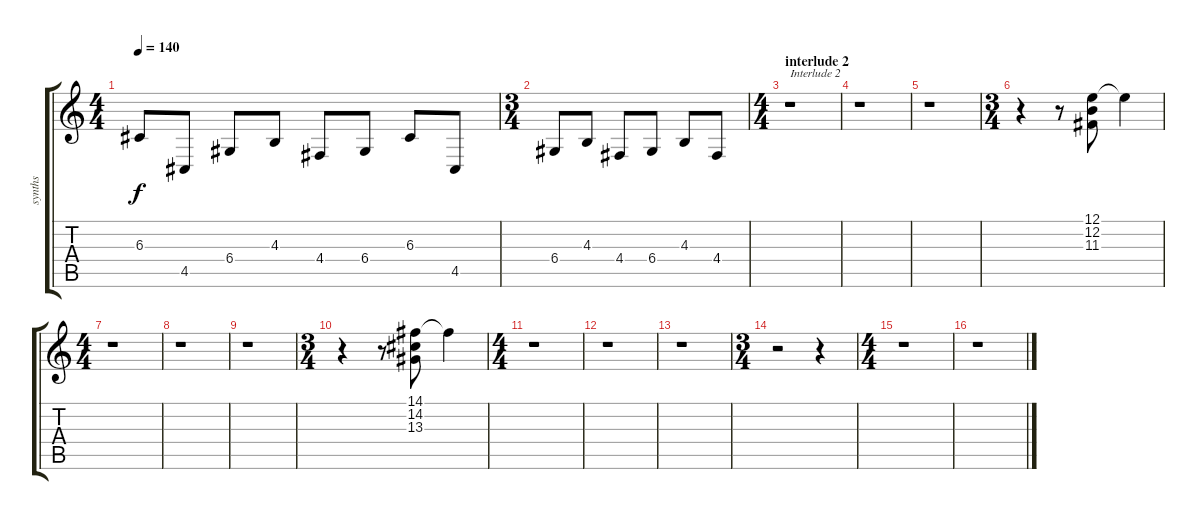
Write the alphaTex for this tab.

\track ("synths" "synths") {instrument lead5charang}
\staff {score tabs}
\tuning (E4 B3 G3 D3 A2 E2) {hide}
\ts (4 4)
\tempo 140
\clef g2
\ks c
6.3.8{dy f} 4.5.8 6.4.8 4.3.8 4.4.8 6.4.8 6.3.8 4.5.8 |
\ts (3 4)
6.4.8 4.3.8 4.4.8 6.4.8 4.3.8 4.4.8 |
\ts (4 4)
\section ("" "interlude 2")
r.1{txt "Interlude 2"} |
r.1 |
r.1 |
\ts (3 4)
r.4 r.8 (12.1 12.2 11.3).8 12.1{t}.4 |
\ts (4 4)
r.1 |
r.1 |
r.1 |
\ts (3 4)
r.4 r.8 (14.1 14.2 13.3).8 14.1{t}.4 |
\ts (4 4)
r.1 |
r.1 |
r.1 |
\ts (3 4)
r.2 r.4 |
\ts (4 4)
r.1 |
r.1
